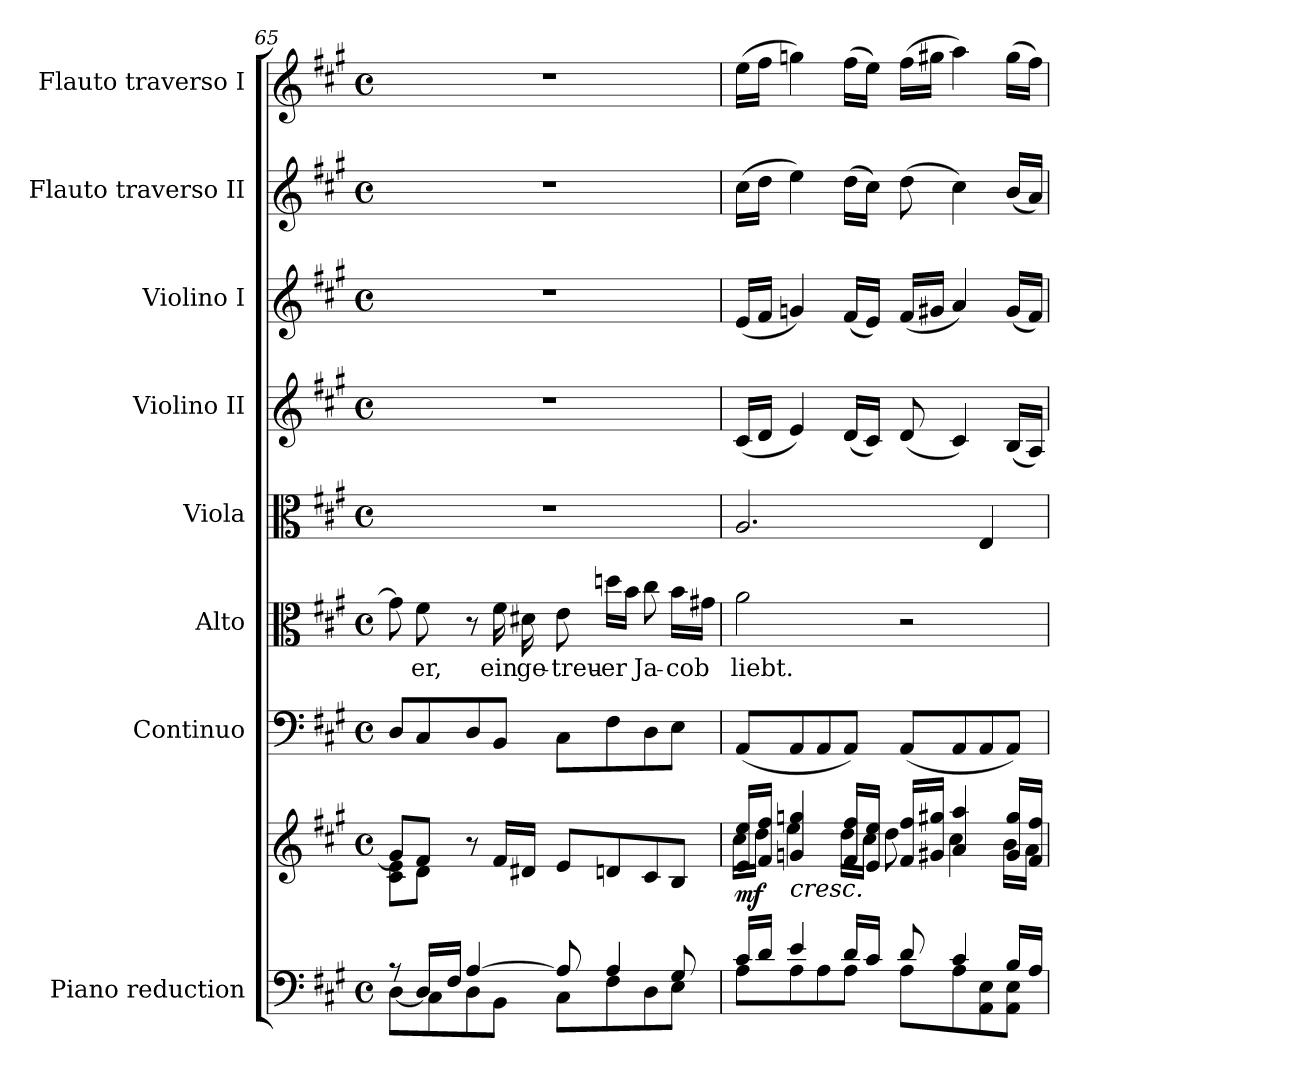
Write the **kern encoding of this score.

**kern	**kern	**dynam	**kern	**kern	**text	**kern	**kern	**kern	**kern	**kern
*part8	*part8	*part8	*part7	*part6	*part6	*part5	*part4	*part3	*part2	*part1
*staff9	*staff8	*staff8/9	*staff7	*staff6	*staff6	*staff5	*staff4	*staff3	*staff2	*staff1
*I"Piano reduction	*	*	*I"Continuo	*I"Alto	*	*I"Viola	*I"Violino II	*I"Violino I	*I"Flauto traverso II	*I"Flauto traverso I
*I'Pno	*	*	*	*	*	*I'Vla	*	*I'Vln	*I'Fl	*I'Fl
*clefF4	*clefG2	*	*clefF4	*clefC3	*	*clefC3	*clefG2	*clefG2	*clefG2	*clefG2
*k[f#c#g#]	*k[f#c#g#]	*	*k[f#c#g#]	*k[f#c#g#]	*	*k[f#c#g#]	*k[f#c#g#]	*k[f#c#g#]	*k[f#c#g#]	*k[f#c#g#]
*A:	*A:	*	*A:	*A:	*	*A:	*A:	*A:	*A:	*A:
*M4/4	*M4/4	*	*M4/4	*M4/4	*	*M4/4	*M4/4	*M4/4	*M4/4	*M4/4
*met(c)	*met(c)	*	*met(c)	*met(c)	*	*met(c)	*met(c)	*met(c)	*met(c)	*met(c)
=65	=65	=65	=65	=65	=65	=65	=65	=65	=65	=65
*^	*^	*	*	*	*	*	*	*	*	*
8rA	[8D\L	8g/L]	8c#\ 8e\L	.	8D/L	8g\]	.	1r	1r	1r	1r	1r
!	!	!	!	!	!	!	!LO:LY:b	!	!	!	!	!
16D/LL]	8C#\	8f#/J	8d\J	.	8C#/	8f#\	-er,	.	.	.	.	.
16F#/JJ	.	.	.	.	.	.	.	.	.	.	.	.
[4A/	8D\	8r	8ryy	.	8D/	8r	.	.	.	.	.	.
!	!	!	!	!	!	!	!LO:LY:b	!	!	!	!	!
.	8BB\J	16f#/LL	8ryy	.	8BB/J	16f#\	ein	.	.	.	.	.
!	!	!	!	!	!	!	!LO:LY:b	!	!	!	!	!
.	.	16d#X/JJ	.	.	.	16d#X\	ge-	.	.	.	.	.
!	!	!	!	!	!	!	!LO:LY:b	!	!	!	!	!
8A/]	8C#\L	8e/L	2ryy	.	8C#\L	8e\	-treu-	.	.	.	.	.
!	!	!	!	!	!	!	!LO:LY:b	!	!	!	!	!
4A/	8F#\	8dn/	.	.	8F#\	16ddn\LL	-er	.	.	.	.	.
.	.	.	.	.	.	16b\JJ	.	.	.	.	.	.
!	!	!	!	!	!	!	!LO:LY:b	!	!	!	!	!
.	8D\	8c#/	.	.	8D\	8cc#\	Ja-	.	.	.	.	.
!	!	!	!	!	!	!	!LO:LY:b	!	!	!	!	!
8G#/	8E\J	8B/J	.	.	8E\J	16b\LL	cob	.	.	.	.	.
.	.	.	.	.	.	16g#X\JJ	.	.	.	.	.	.
!!LO:LB:g=z
=66	=66	=66	=66	=66	=66	=66	=66	=66	=66	=66	=66	=66
!	!	!	!	!LO:DY:b	!	!	!LO:LY:b	!	!	!	!	!
16c#/LL	8A\L	16e/ 16ee/LL	16cc#\LL	mf	(<8AA/L	2a\	liebt.	2.A/	(<16c#/LL	(<16e/LL	(>16cc#\LL	(>16ee\LL
16d/JJ	.	16f#/ 16ff#/JJ	16dd\JJ	.	.	.	.	.	16d/JJ	16f#/JJ	16dd\JJ	16ff#\JJ
!	!	!LO:TX:b:i:t=cresc.	!	!	!	!	!	!	!	!	!	!
4e/	8A\	4gn/ 4ggn/	4ee\	.	8AA/	.	.	.	4e/)	4gn/)	4ee\)	4ggn\)
.	8A\	.	.	.	8AA/	.	.	.	.	.	.	.
16d/LL	8A\J	16f#/ 16ff#/LL	16dd\LL	.	8AA/J)	.	.	.	(<16d/LL	(<16f#/LL	(>16dd\LL	(>16ff#\LL
16c#/JJ	.	16e/ 16ee/JJ	16cc#\JJ	.	.	.	.	.	16c#/JJ)	16e/JJ)	16cc#\JJ)	16ee\JJ)
8d/	8A\L	16f#/ 16ff#/LL	8dd\	.	(<8AA/L	2r	.	.	(<8d/	(<16f#/LL	(>8dd\	(>16ff#\LL
.	.	16g#X/ 16gg#X/JJ	.	.	.	.	.	.	.	16g#X/JJ	.	16gg#X\JJ
4c#/	8A\	4a/ 4aa/	4cc#\	.	8AA/	.	.	.	4c#/)	4a/)	4cc#\)	4aa\)
.	8AA\ 8E\	.	.	.	8AA/	.	.	4E/	.	.	.	.
16B/LL	8AA\ 8E\J	16g#/ 16gg#/LL	16b\LL	.	8AA/J)	.	.	.	(<16B/LL	(<16g#/LL	(<16b/LL	(>16gg#\LL
16A/JJ	.	16f#/ 16ff#/JJ	16a\JJ	.	.	.	.	.	16A/JJ)	16f#/JJ)	16a/JJ)	16ff#\JJ)
*v	*v	*	*	*	*	*	*	*	*	*	*	*
*	*v	*v	*	*	*	*	*	*	*	*	*
=	=	=	=	=	=	=	=	=	=	=
*-	*-	*-	*-	*-	*-	*-	*-	*-	*-	*-
